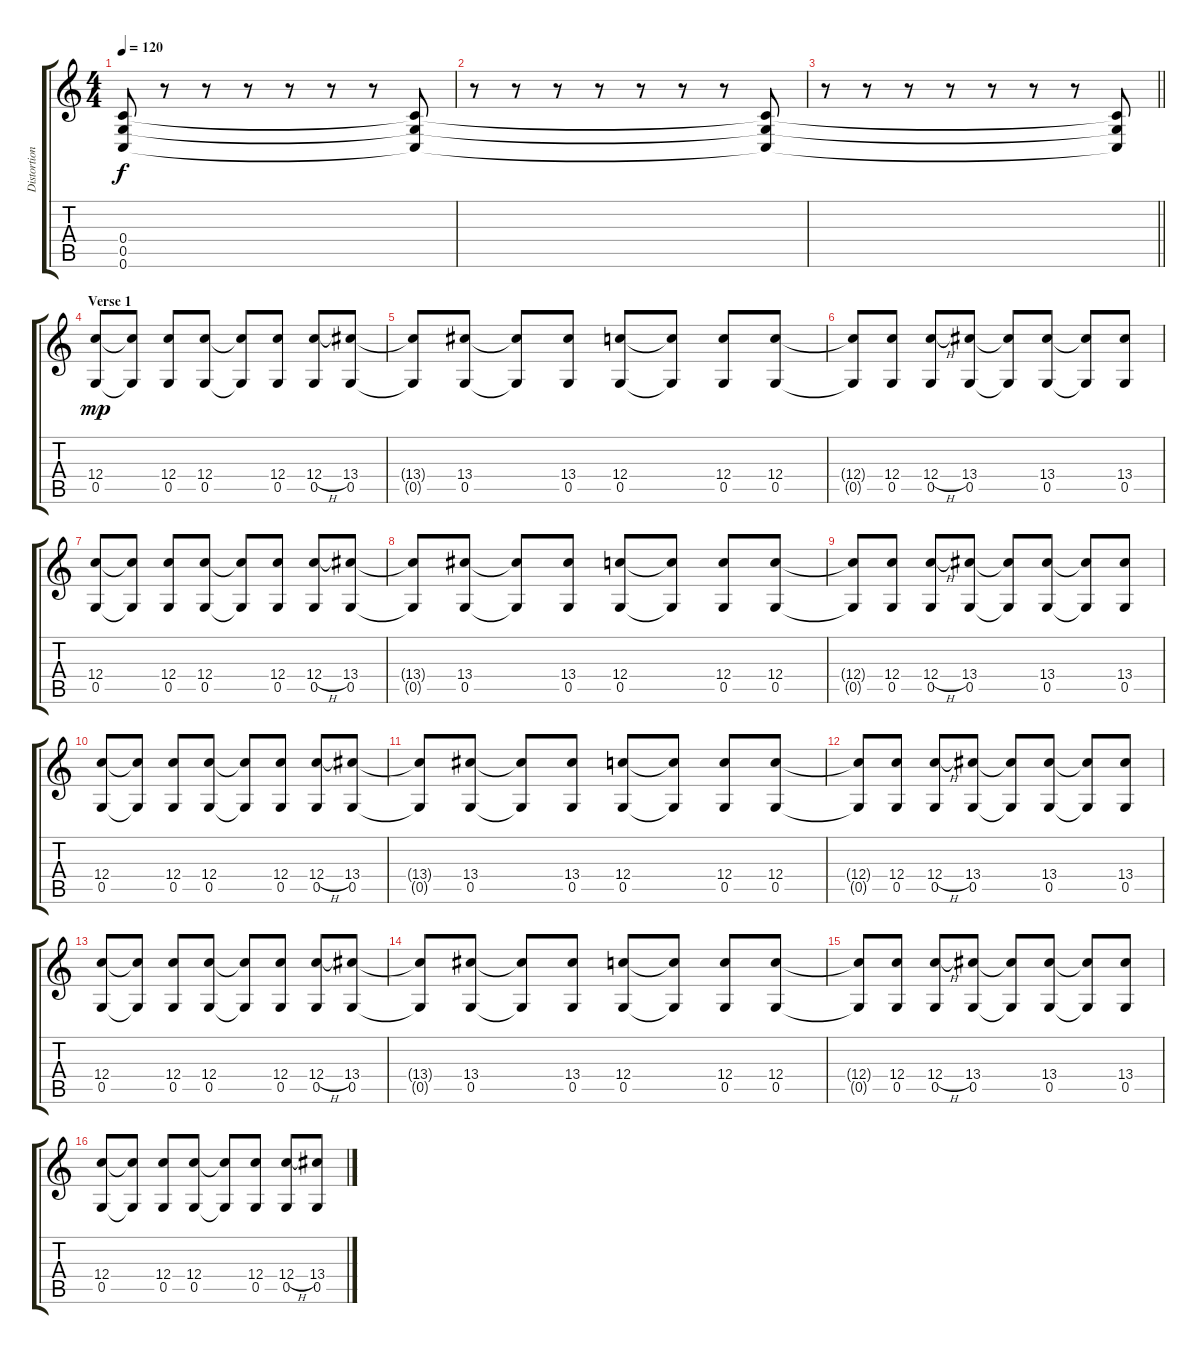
\track ("Distortion" "Distortion") {instrument distortionguitar}
\staff {score tabs}
\tuning (D4 A3 F3 C3 G2 C2) {hide}
\ts (4 4)
\tempo 120
\clef g2
\ks c
(0.4 0.5 0.6).8{dy f} r.8 r.8 r.8 r.8 r.8 r.8 (0.4{t} 0.5{t} 0.6{t}).8 |
r.8 r.8 r.8 r.8 r.8 r.8 r.8 (0.4{t} 0.5{t} 0.6{t}).8 |
\barLineRight lightlight
r.8 r.8 r.8 r.8 r.8 r.8 r.8 (0.4{t} 0.5{t} 0.6{t}).8 |
\section ("" "Verse 1")
(12.4 0.5).8{dy mp} (12.4{t} 0.5{t}).8 (12.4 0.5).8 (12.4 0.5).8 (12.4{t} 0.5{t}).8 (12.4 0.5).8 (12.4{h} 0.5).8 (13.4 0.5).8 |
(13.4{t} 0.5{t}).8 (13.4 0.5).8 (13.4{t} 0.5{t}).8 (13.4 0.5).8 (12.4 0.5).8 (12.4{t} 0.5{t}).8 (12.4 0.5).8 (12.4 0.5).8 |
(12.4{t} 0.5{t}).8 (12.4 0.5).8 (12.4{h} 0.5).8 (13.4 0.5).8 (13.4{t} 0.5{t}).8 (13.4 0.5).8 (13.4{t} 0.5{t}).8 (13.4 0.5).8 |
(12.4 0.5).8 (12.4{t} 0.5{t}).8 (12.4 0.5).8 (12.4 0.5).8 (12.4{t} 0.5{t}).8 (12.4 0.5).8 (12.4{h} 0.5).8 (13.4 0.5).8 |
(13.4{t} 0.5{t}).8 (13.4 0.5).8 (13.4{t} 0.5{t}).8 (13.4 0.5).8 (12.4 0.5).8 (12.4{t} 0.5{t}).8 (12.4 0.5).8 (12.4 0.5).8 |
(12.4{t} 0.5{t}).8 (12.4 0.5).8 (12.4{h} 0.5).8 (13.4 0.5).8 (13.4{t} 0.5{t}).8 (13.4 0.5).8 (13.4{t} 0.5{t}).8 (13.4 0.5).8 |
(12.4 0.5).8 (12.4{t} 0.5{t}).8 (12.4 0.5).8 (12.4 0.5).8 (12.4{t} 0.5{t}).8 (12.4 0.5).8 (12.4{h} 0.5).8 (13.4 0.5).8 |
(13.4{t} 0.5{t}).8 (13.4 0.5).8 (13.4{t} 0.5{t}).8 (13.4 0.5).8 (12.4 0.5).8 (12.4{t} 0.5{t}).8 (12.4 0.5).8 (12.4 0.5).8 |
(12.4{t} 0.5{t}).8 (12.4 0.5).8 (12.4{h} 0.5).8 (13.4 0.5).8 (13.4{t} 0.5{t}).8 (13.4 0.5).8 (13.4{t} 0.5{t}).8 (13.4 0.5).8 |
(12.4 0.5).8 (12.4{t} 0.5{t}).8 (12.4 0.5).8 (12.4 0.5).8 (12.4{t} 0.5{t}).8 (12.4 0.5).8 (12.4{h} 0.5).8 (13.4 0.5).8 |
(13.4{t} 0.5{t}).8 (13.4 0.5).8 (13.4{t} 0.5{t}).8 (13.4 0.5).8 (12.4 0.5).8 (12.4{t} 0.5{t}).8 (12.4 0.5).8 (12.4 0.5).8 |
(12.4{t} 0.5{t}).8 (12.4 0.5).8 (12.4{h} 0.5).8 (13.4 0.5).8 (13.4{t} 0.5{t}).8 (13.4 0.5).8 (13.4{t} 0.5{t}).8 (13.4 0.5).8 |
(12.4 0.5).8 (12.4{t} 0.5{t}).8 (12.4 0.5).8 (12.4 0.5).8 (12.4{t} 0.5{t}).8 (12.4 0.5).8 (12.4{h} 0.5).8 (13.4 0.5).8
